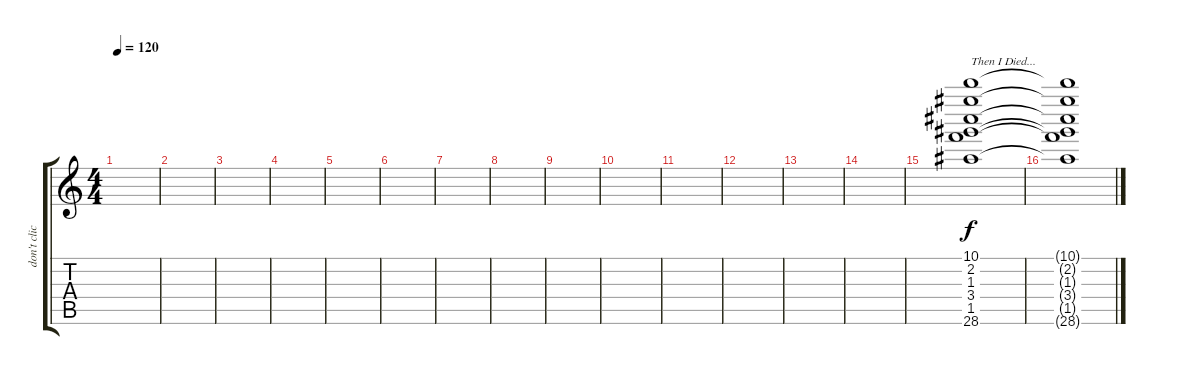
\track ("don't click here!" "don't clic") {instrument oboe}
\staff {score tabs}
\tuning (E7 B6 G6 D6 A5 E5) {hide}
\ts (4 4)
\tempo 120
\clef g2
\ks c
|
|
|
|
|
|
|
|
|
|
|
|
|
|
(10.1 2.2 1.3 3.4 1.5 28.6).1{txt "Then I Died..."} |
(10.1{t} 2.2{t} 1.3{t} 3.4{t} 1.5{t} 28.6{t}).1
